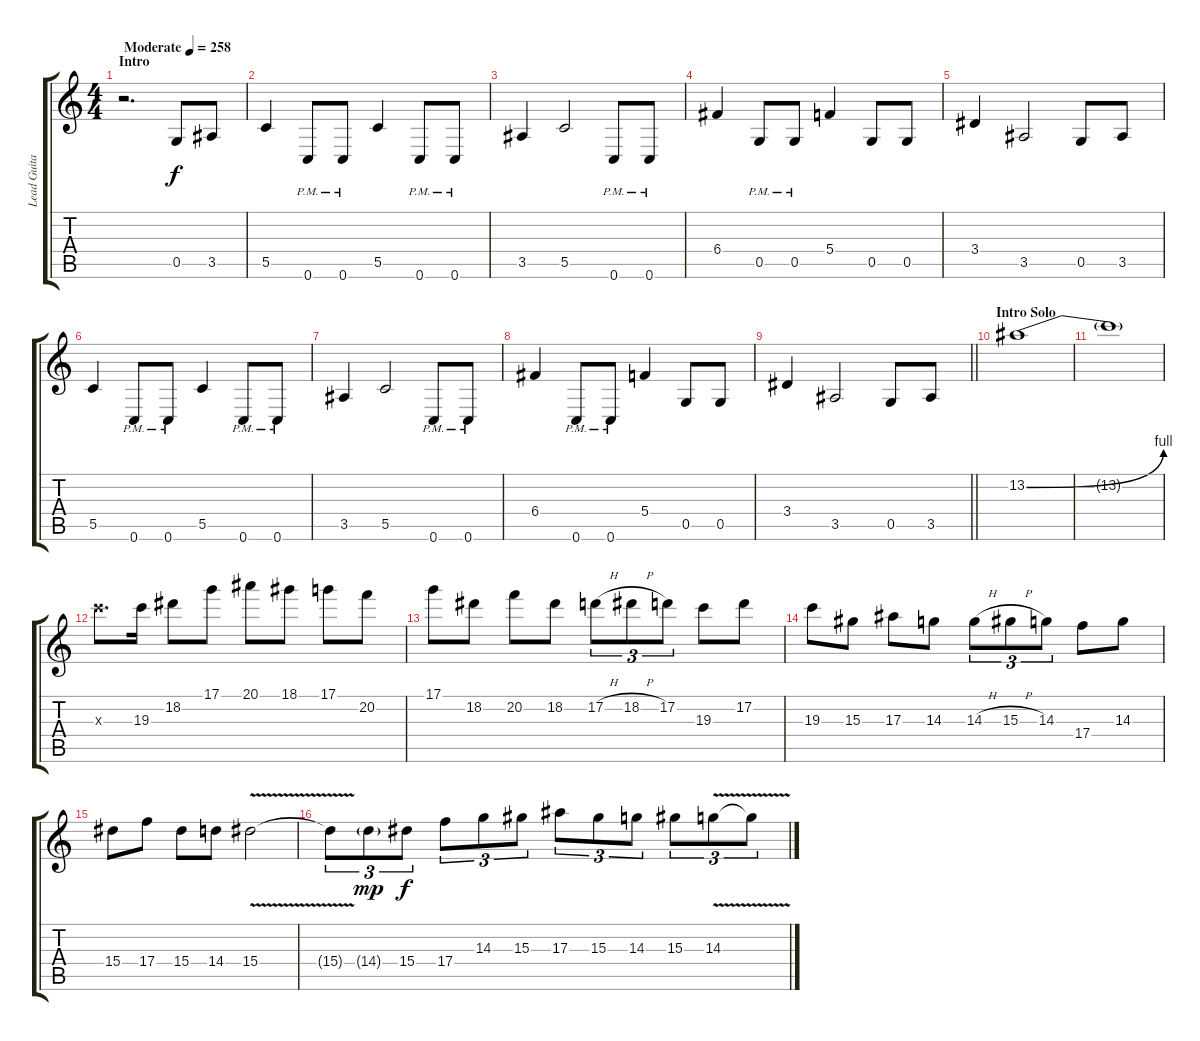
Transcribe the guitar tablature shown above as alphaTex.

\track ("Lead Guitar" "Lead Guita") {instrument distortionguitar}
\staff {score tabs}
\tuning (D4 A3 F3 C3 G2 C2) {hide}
\ts (4 4)
\section ("" "Intro")
\tempo (258 "Moderate")
\clef g2
\ks c
r.2{d dy f instrument distortionguitar} 0.5.8 3.5.8 |
5.5.4 0.6{pm}.8 0.6{pm}.8 5.5.4 0.6{pm}.8 0.6{pm}.8 |
3.5.4 5.5.2 0.6{pm}.8 0.6{pm}.8 |
6.4.4 0.5{pm}.8 0.5{pm}.8 5.4.4 0.5.8 0.5.8 |
3.4.4 3.5.2 0.5.8 3.5.8 |
5.5.4 0.6{pm}.8 0.6{pm}.8 5.5.4 0.6{pm}.8 0.6{pm}.8 |
3.5.4 5.5.2 0.6{pm}.8 0.6{pm}.8 |
6.4.4 0.6{pm}.8 0.6{pm}.8 5.4.4 0.5.8 0.5.8 |
\barLineRight lightlight
3.4.4 3.5.2 0.5.8 3.5.8 |
\section ("" "Intro Solo")
13.2{be (bend 0 0 60 4)}.1 |
13.2{t}.1 |
19.3{x}.8{d} 19.3.16 18.2.8 17.1.8 20.1.8 18.1.8 17.1.8 20.2.8 |
17.1.8 18.2.8 20.2.8 18.2.8 17.2{h}.8{tu (3 2)} 18.2{h}.8{tu (3 2)} 17.2.8{tu (3 2)} 19.3.8 17.2.8 |
19.3.8 15.3.8 17.3.8 14.3.8 14.3{h}.8{tu (3 2)} 15.3{h}.8{tu (3 2)} 14.3.8{tu (3 2)} 17.4.8 14.3.8 |
15.4.8 17.4.8 15.4.8 14.4.8 15.4{v}.2 |
15.4{t}.8{tu (3 2)} 14.4{g}.8{tu (3 2) dy mp} 15.4.8{tu (3 2) dy f} 17.4.8{tu (3 2)} 14.3.8{tu (3 2)} 15.3.8{tu (3 2)} 17.3.8{tu (3 2)} 15.3.8{tu (3 2)} 14.3.8{tu (3 2)} 15.3.8{tu (3 2)} 14.3{v}.8{tu (3 2)} 14.3{t}.8{tu (3 2)}
